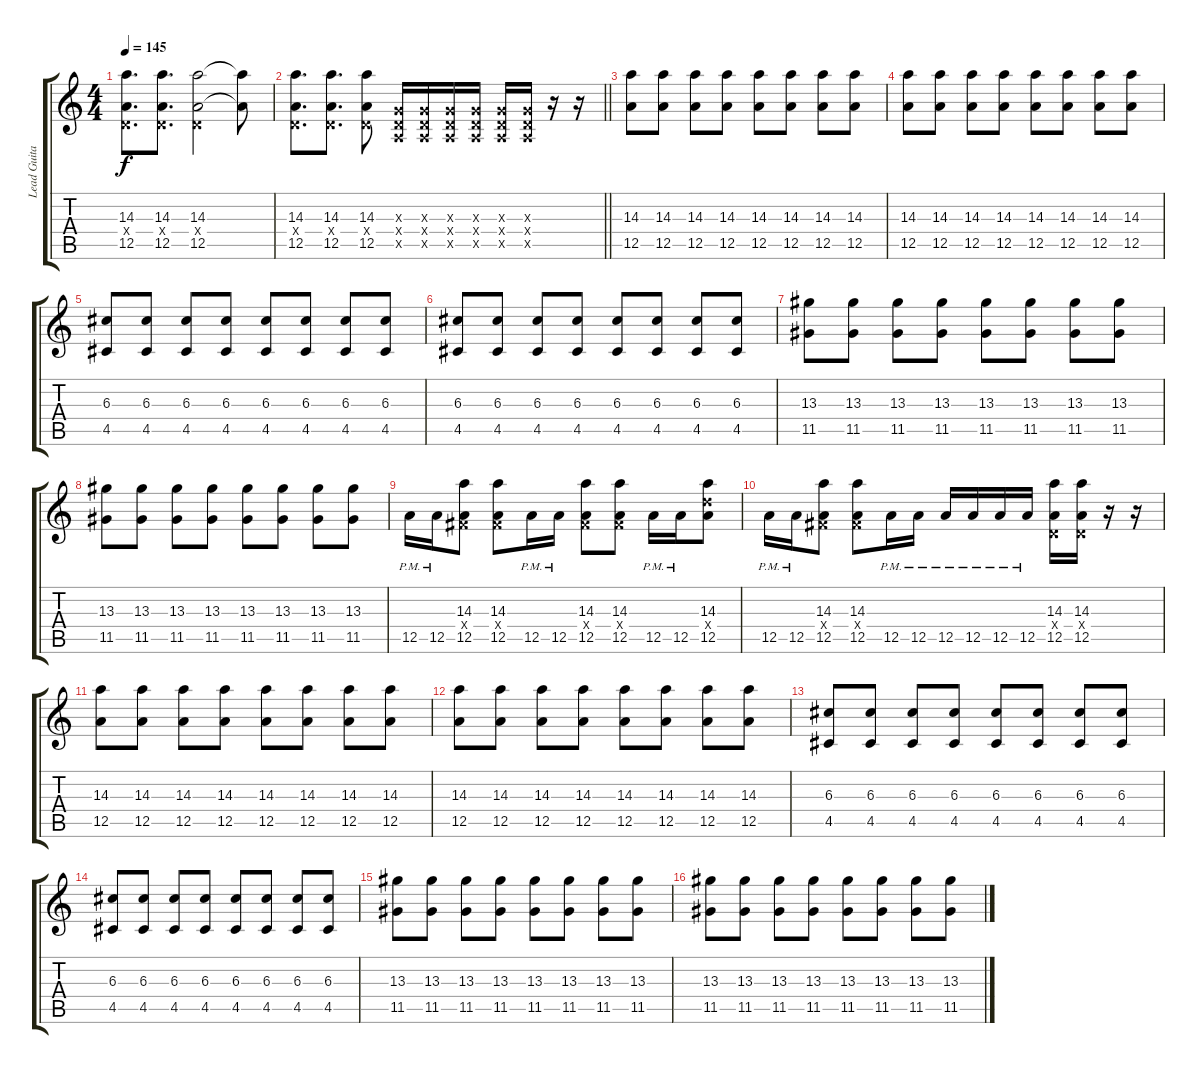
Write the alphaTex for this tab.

\track ("Lead Guitar 2" "Lead Guita") {instrument distortionguitar}
\staff {score tabs}
\tuning (E4 B3 G3 D3 A2 D2) {hide}
\ts (4 4)
\tempo 145
\clef g2
\ks c
(14.3 0.4{x} 12.5).8{d dy f} (14.3 0.4{x} 12.5).8{d} (14.3 0.4{x} 12.5).2 (14.3{t} 12.5{t}).8 |
\barLineRight lightlight
(14.3 0.4{x} 12.5).8{d} (14.3 0.4{x} 12.5).8{d} (14.3 0.4{x} 12.5).8 (0.3{x} 0.4{x} 0.5{x}).16 (0.3{x} 0.4{x} 0.5{x}).16 (0.3{x} 0.4{x} 0.5{x}).16 (0.3{x} 0.4{x} 0.5{x}).16 (0.3{x} 0.4{x} 0.5{x}).16 (0.3{x} 0.4{x} 0.5{x}).16 r.16 r.16 |
\section ("" "")
(14.3 12.5).8 (14.3 12.5).8 (14.3 12.5).8 (14.3 12.5).8 (14.3 12.5).8 (14.3 12.5).8 (14.3 12.5).8 (14.3 12.5).8 |
(14.3 12.5).8 (14.3 12.5).8 (14.3 12.5).8 (14.3 12.5).8 (14.3 12.5).8 (14.3 12.5).8 (14.3 12.5).8 (14.3 12.5).8 |
(6.3 4.5).8 (6.3 4.5).8 (6.3 4.5).8 (6.3 4.5).8 (6.3 4.5).8 (6.3 4.5).8 (6.3 4.5).8 (6.3 4.5).8 |
(6.3 4.5).8 (6.3 4.5).8 (6.3 4.5).8 (6.3 4.5).8 (6.3 4.5).8 (6.3 4.5).8 (6.3 4.5).8 (6.3 4.5).8 |
(13.3 11.5).8 (13.3 11.5).8 (13.3 11.5).8 (13.3 11.5).8 (13.3 11.5).8 (13.3 11.5).8 (13.3 11.5).8 (13.3 11.5).8 |
(13.3 11.5).8 (13.3 11.5).8 (13.3 11.5).8 (13.3 11.5).8 (13.3 11.5).8 (13.3 11.5).8 (13.3 11.5).8 (13.3 11.5).8 |
12.5{pm}.16 12.5{pm}.16 (14.3 4.4{x} 12.5).8 (14.3 4.4{x} 12.5).8 12.5{pm}.16 12.5{pm}.16 (14.3 4.4{x} 12.5).8 (14.3 4.4{x} 12.5).8 12.5{pm}.16 12.5{pm}.16 (14.3 12.4{x} 12.5).8 |
12.5{pm}.16 12.5{pm}.16 (14.3 4.4{x} 12.5).8 (14.3 4.4{x} 12.5).8 12.5{pm}.16 12.5{pm}.16 12.5{pm}.16 12.5{pm}.16 12.5{pm}.16 12.5{pm}.16 (14.3 0.4{x} 12.5).16 (14.3 0.4{x} 12.5).16 r.16 r.16 |
(14.3 12.5).8 (14.3 12.5).8 (14.3 12.5).8 (14.3 12.5).8 (14.3 12.5).8 (14.3 12.5).8 (14.3 12.5).8 (14.3 12.5).8 |
(14.3 12.5).8 (14.3 12.5).8 (14.3 12.5).8 (14.3 12.5).8 (14.3 12.5).8 (14.3 12.5).8 (14.3 12.5).8 (14.3 12.5).8 |
(6.3 4.5).8 (6.3 4.5).8 (6.3 4.5).8 (6.3 4.5).8 (6.3 4.5).8 (6.3 4.5).8 (6.3 4.5).8 (6.3 4.5).8 |
(6.3 4.5).8 (6.3 4.5).8 (6.3 4.5).8 (6.3 4.5).8 (6.3 4.5).8 (6.3 4.5).8 (6.3 4.5).8 (6.3 4.5).8 |
(13.3 11.5).8 (13.3 11.5).8 (13.3 11.5).8 (13.3 11.5).8 (13.3 11.5).8 (13.3 11.5).8 (13.3 11.5).8 (13.3 11.5).8 |
(13.3 11.5).8 (13.3 11.5).8 (13.3 11.5).8 (13.3 11.5).8 (13.3 11.5).8 (13.3 11.5).8 (13.3 11.5).8 (13.3 11.5).8
